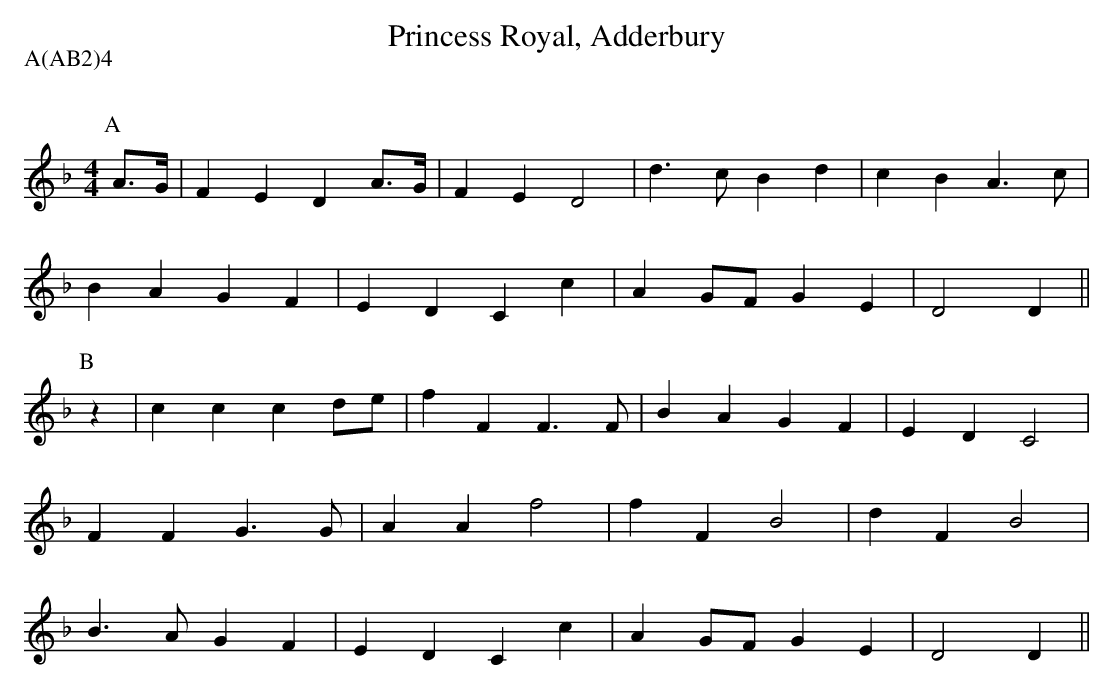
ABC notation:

X:1
T:Princess Royal, Adderbury
Q:120
M:4/4
L:1/8
P:A(AB2)4
K:Dm
P:A
A>G|F2E2 D2A>G|F2E2 D4|d3c B2d2|c2B2 A3c|
B2A2 G2F2 |E2D2 C2c2|A2GF G2E2|D4 D2||
P:B
z2|c2c2 c2de |f2F2 F3F |B2A2 G2F2|E2D2 C4 |
F2F2 G3G  |A2A2 f4  |f2F2 B4  |d2F2 B4 |
B3A  G2F2 |E2D2 C2c2|A2GF G2E2|D4 D2||
